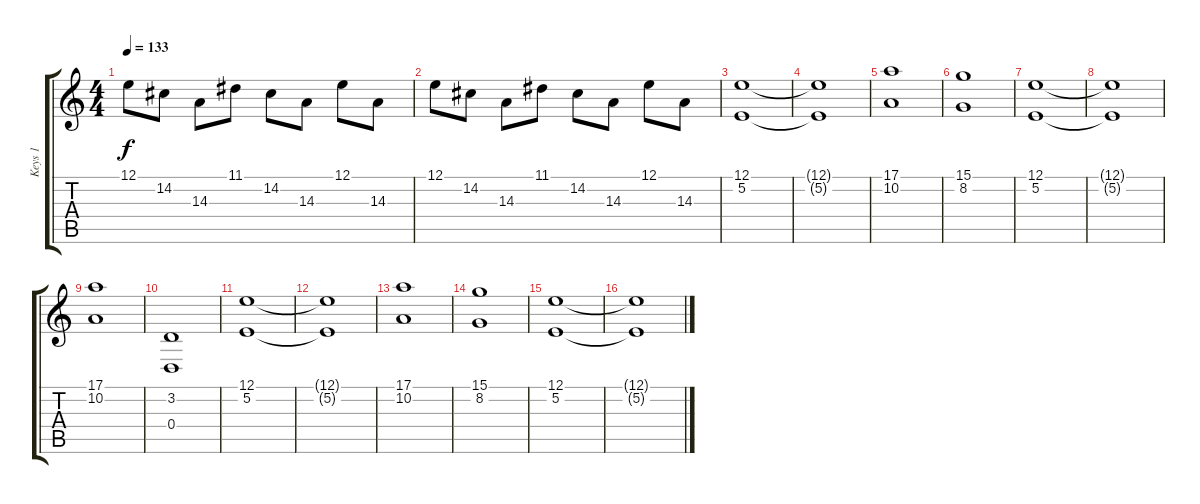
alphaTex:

\track ("Keys 1" "Keys 1") {instrument synthstrings2}
\staff {score tabs}
\tuning (E4 B3 G3 D3 A2 E2) {hide}
\ts (4 4)
\tempo 133
\clef g2
\ks c
12.1.8{dy f} 14.2.8 14.3.8 11.1.8 14.2.8 14.3.8 12.1.8 14.3.8 |
12.1.8 14.2.8 14.3.8 11.1.8 14.2.8 14.3.8 12.1.8 14.3.8 |
(12.1 5.2).1{instrument synthstrings2} |
(12.1{t} 5.2{t}).1 |
(17.1 10.2).1 |
(15.1 8.2).1 |
(12.1 5.2).1 |
(12.1{t} 5.2{t}).1 |
(17.1 10.2).1 |
(3.2 0.4).1 |
(12.1 5.2).1 |
(12.1{t} 5.2{t}).1 |
(17.1 10.2).1 |
(15.1 8.2).1 |
(12.1 5.2).1 |
(12.1{t} 5.2{t}).1
